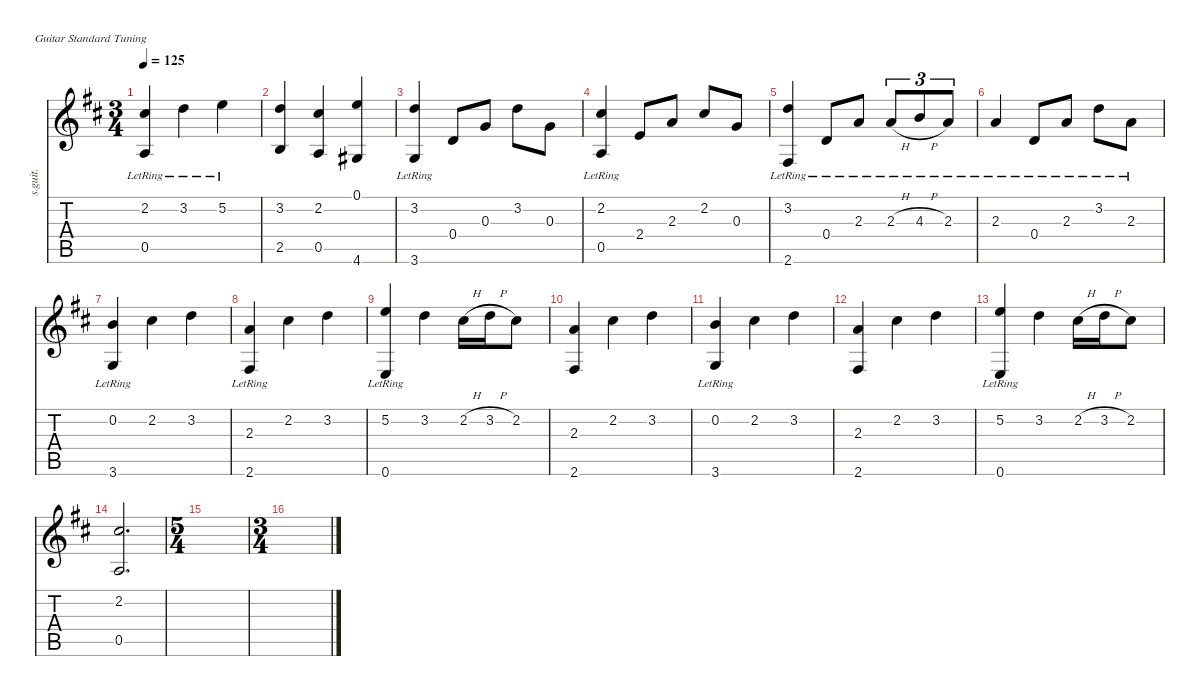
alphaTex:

\defaultSystemsLayout 4
\hideDynamics
\bracketExtendMode nobrackets
\track ("Guitar Acoustic 1" "s.guit.") {instrument acousticguitarsteel}
\staff {score tabs}
\tuning (E4 B3 G3 D3 A2 E2)
\ts (3 4)
\tempo 125
\clef g2
\ks d
(2.2{lr acc #} 0.5{lr acc forcenatural}).4{dy mf beam Up} 3.2{lr acc forcenatural}.4{beam Down} 5.2{lr acc forcenatural}.4{beam Down} |
(3.2{acc forcenatural} 2.5{acc forcenatural}).4{beam Up} (2.2{acc #} 0.5{acc forcenatural}).4{beam Up} (0.1{acc forcenatural} 4.6{acc #}).4{beam Up} |
(3.2{acc forcenatural} 3.6{lr acc forcenatural}).4{beam Up} 0.4{acc forcenatural}.8{beam Up} 0.3{acc forcenatural}.8{beam Up} 3.2{acc forcenatural}.8{beam Down} 0.3{acc forcenatural}.8{beam Down} |
(2.2{acc #} 0.5{lr acc forcenatural}).4{beam Up} 2.4{acc forcenatural}.8{beam Up} 2.3{acc forcenatural}.8{beam Up} 2.2{acc #}.8{beam Up} 0.3{acc forcenatural}.8{beam Up} |
(3.2{lr acc forcenatural} 2.6{lr acc #}).4{dy mp beam Up} 0.4{lr acc forcenatural}.8{beam Up} 2.3{lr acc forcenatural}.8{beam Up} 2.3{h lr acc forcenatural}.8{tu (3 2) dy mf beam Up} 4.3{h lr acc forcenatural}.8{tu (3 2) beam Up} 2.3{lr acc forcenatural}.8{tu (3 2) beam Up} |
2.3{lr acc forcenatural}.4{beam Up} 0.4{lr acc forcenatural}.8{dy mp beam Up} 2.3{lr acc forcenatural}.8{beam Up} 3.2{lr acc forcenatural}.8{beam Down} 2.3{lr acc forcenatural}.8{beam Down} |
(0.2{acc forcenatural} 3.6{lr acc forcenatural}).4{beam Up} 2.2{acc #}.4{beam Down} 3.2{acc forcenatural}.4{beam Down} |
(2.3{acc forcenatural} 2.6{lr acc #}).4{beam Up} 2.2{acc #}.4{beam Down} 3.2{acc forcenatural}.4{beam Down} |
(5.2{acc forcenatural} 0.6{lr acc forcenatural}).4{beam Up} 3.2{acc forcenatural}.4{beam Down} 2.2{h acc #}.16{beam Down} 3.2{h acc forcenatural}.16{beam Down} 2.2{acc #}.8{beam Down} |
(2.6{acc #} 2.3{acc forcenatural}).4{beam Up} 2.2{acc #}.4{beam Down} 3.2{acc forcenatural}.4{beam Down} |
(0.2{acc forcenatural} 3.6{lr acc forcenatural}).4{beam Up} 2.2{acc #}.4{beam Down} 3.2{acc forcenatural}.4{beam Down} |
(2.6{acc #} 2.3{acc forcenatural}).4{beam Up} 2.2{acc #}.4{beam Down} 3.2{acc forcenatural}.4{beam Down} |
(5.2{acc forcenatural} 0.6{lr acc forcenatural}).4{beam Up} 3.2{acc forcenatural}.4{beam Down} 2.2{h acc #}.16{beam Down} 3.2{h acc forcenatural}.16{beam Down} 2.2{acc #}.8{beam Down} |
(2.2{acc #} 0.5{acc forcenatural}).2{d beam Up} |
\ts (5 4)
\beaming (8 6 4)
|
\ts (3 4)
\beaming (8 2 2 2)
